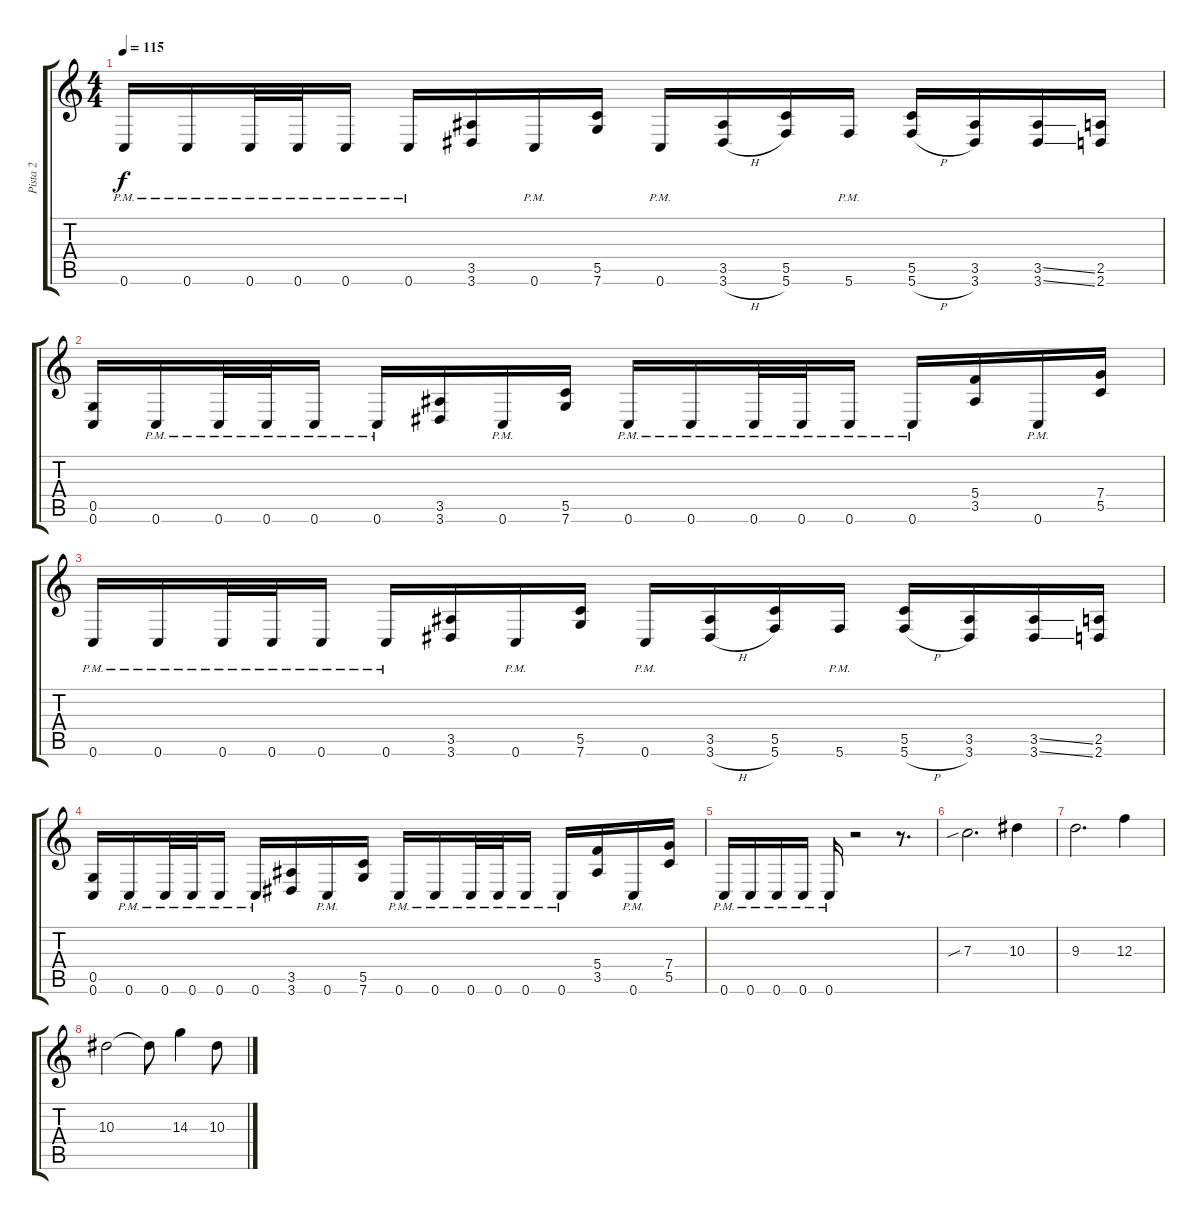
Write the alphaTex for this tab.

\track ("Pista 2" "Pista 2") {instrument distortionguitar}
\staff {score tabs}
\tuning (D4 A3 F3 C3 G2 C2) {hide}
\ts (4 4)
\tempo 115
\clef g2
\ks c
0.6{pm}.16{dy f} 0.6{pm}.16 0.6{pm}.32 0.6{pm}.32 0.6{pm}.16 0.6{pm}.16 (3.5 3.6).16 0.6{pm}.16 (5.5 7.6).16 0.6{pm}.16 (3.5 3.6{h}).16 (5.5 5.6).16 5.6{pm}.16 (5.5 5.6{h}).16 (3.5 3.6).16 (3.5{ss} 3.6{ss}).16 (2.5 2.6).16 |
(0.5 0.6).16 0.6{pm}.16 0.6{pm}.32 0.6{pm}.32 0.6{pm}.16 0.6{pm}.16 (3.5 3.6).16 0.6{pm}.16 (5.5 7.6).16 0.6{pm}.16 0.6{pm}.16 0.6{pm}.32 0.6{pm}.32 0.6{pm}.16 0.6{pm}.16 (5.4 3.5).16 0.6{pm}.16 (7.4 5.5).16 |
0.6{pm}.16 0.6{pm}.16 0.6{pm}.32 0.6{pm}.32 0.6{pm}.16 0.6{pm}.16 (3.5 3.6).16 0.6{pm}.16 (5.5 7.6).16 0.6{pm}.16 (3.5 3.6{h}).16 (5.5 5.6).16 5.6{pm}.16 (5.5 5.6{h}).16 (3.5 3.6).16 (3.5{ss} 3.6{ss}).16 (2.5 2.6).16 |
(0.5 0.6).16 0.6{pm}.16 0.6{pm}.32 0.6{pm}.32 0.6{pm}.16 0.6{pm}.16 (3.5 3.6).16 0.6{pm}.16 (5.5 7.6).16 0.6{pm}.16 0.6{pm}.16 0.6{pm}.32 0.6{pm}.32 0.6{pm}.16 0.6{pm}.16 (5.4 3.5).16 0.6{pm}.16 (7.4 5.5).16 |
0.6{pm}.16 0.6{pm}.16 0.6{pm}.16 0.6{pm}.16 0.6{pm}.16 r.2 r.8{d} |
7.3{sib}.2{d} 10.3.4 |
9.3.2{d} 12.3.4 |
10.3.2 10.3{t}.8 14.3.4 10.3.8
